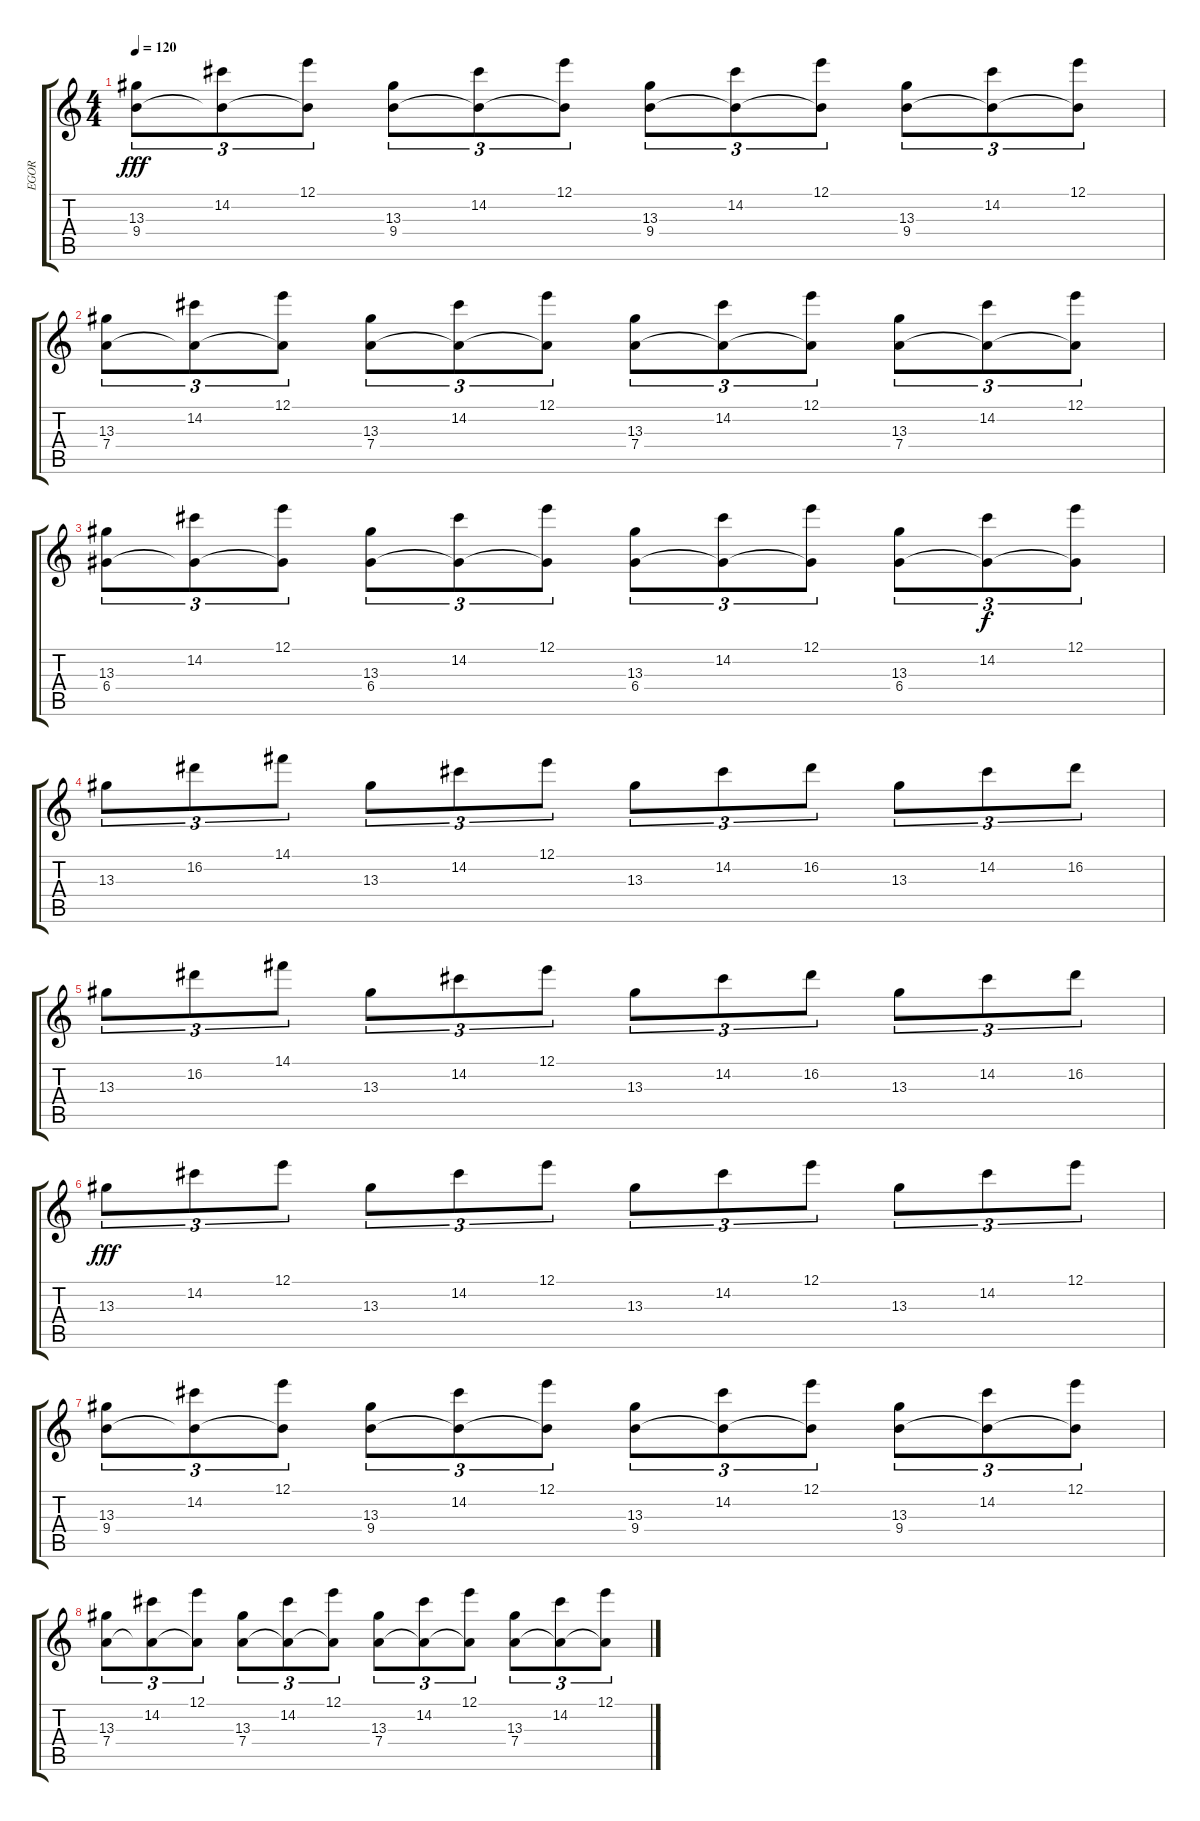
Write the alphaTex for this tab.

\track ("EGOR" "EGOR") {instrument acousticguitarsteel}
\staff {score tabs}
\tuning (E4 B3 G3 D3 A2 E2) {hide}
\ts (4 4)
\tempo 120
\clef g2
\ks c
(13.3 9.4).8{tu (3 2) dy fff} (14.2 9.4{t}).8{tu (3 2)} (12.1 9.4{t}).8{tu (3 2)} (13.3 9.4).8{tu (3 2)} (14.2 9.4{t}).8{tu (3 2)} (12.1 9.4{t}).8{tu (3 2)} (13.3 9.4).8{tu (3 2)} (14.2 9.4{t}).8{tu (3 2)} (12.1 9.4{t}).8{tu (3 2)} (13.3 9.4).8{tu (3 2)} (14.2 9.4{t}).8{tu (3 2)} (12.1 9.4{t}).8{tu (3 2)} |
(13.3 7.4).8{tu (3 2)} (14.2 7.4{t}).8{tu (3 2)} (12.1 7.4{t}).8{tu (3 2)} (13.3 7.4).8{tu (3 2)} (14.2 7.4{t}).8{tu (3 2)} (12.1 7.4{t}).8{tu (3 2)} (13.3 7.4).8{tu (3 2)} (14.2 7.4{t}).8{tu (3 2)} (12.1 7.4{t}).8{tu (3 2)} (13.3 7.4).8{tu (3 2)} (14.2 7.4{t}).8{tu (3 2)} (12.1 7.4{t}).8{tu (3 2)} |
(13.3 6.4).8{tu (3 2)} (14.2 6.4{t}).8{tu (3 2)} (12.1 6.4{t}).8{tu (3 2)} (13.3 6.4).8{tu (3 2)} (14.2 6.4{t}).8{tu (3 2)} (12.1 6.4{t}).8{tu (3 2)} (13.3 6.4).8{tu (3 2)} (14.2 6.4{t}).8{tu (3 2)} (12.1 6.4{t}).8{tu (3 2)} (13.3 6.4).8{tu (3 2)} (14.2 6.4{t}).8{tu (3 2) dy f} (12.1 6.4{t}).8{tu (3 2)} |
13.3.8{tu (3 2)} 16.2.8{tu (3 2)} 14.1.8{tu (3 2)} 13.3.8{tu (3 2)} 14.2.8{tu (3 2)} 12.1.8{tu (3 2)} 13.3.8{tu (3 2)} 14.2.8{tu (3 2)} 16.2.8{tu (3 2)} 13.3.8{tu (3 2)} 14.2.8{tu (3 2)} 16.2.8{tu (3 2)} |
13.3.8{tu (3 2)} 16.2.8{tu (3 2)} 14.1.8{tu (3 2)} 13.3.8{tu (3 2)} 14.2.8{tu (3 2)} 12.1.8{tu (3 2)} 13.3.8{tu (3 2)} 14.2.8{tu (3 2)} 16.2.8{tu (3 2)} 13.3.8{tu (3 2)} 14.2.8{tu (3 2)} 16.2.8{tu (3 2)} |
13.3.8{tu (3 2) dy fff} 14.2.8{tu (3 2)} 12.1.8{tu (3 2)} 13.3.8{tu (3 2)} 14.2.8{tu (3 2)} 12.1.8{tu (3 2)} 13.3.8{tu (3 2)} 14.2.8{tu (3 2)} 12.1.8{tu (3 2)} 13.3.8{tu (3 2)} 14.2.8{tu (3 2)} 12.1.8{tu (3 2)} |
(13.3 9.4).8{tu (3 2)} (14.2 9.4{t}).8{tu (3 2)} (12.1 9.4{t}).8{tu (3 2)} (13.3 9.4).8{tu (3 2)} (14.2 9.4{t}).8{tu (3 2)} (12.1 9.4{t}).8{tu (3 2)} (13.3 9.4).8{tu (3 2)} (14.2 9.4{t}).8{tu (3 2)} (12.1 9.4{t}).8{tu (3 2)} (13.3 9.4).8{tu (3 2)} (14.2 9.4{t}).8{tu (3 2)} (12.1 9.4{t}).8{tu (3 2)} |
(13.3 7.4).8{tu (3 2)} (14.2 7.4{t}).8{tu (3 2)} (12.1 7.4{t}).8{tu (3 2)} (13.3 7.4).8{tu (3 2)} (14.2 7.4{t}).8{tu (3 2)} (12.1 7.4{t}).8{tu (3 2)} (13.3 7.4).8{tu (3 2)} (14.2 7.4{t}).8{tu (3 2)} (12.1 7.4{t}).8{tu (3 2)} (13.3 7.4).8{tu (3 2)} (14.2 7.4{t}).8{tu (3 2)} (12.1 7.4{t}).8{tu (3 2)}
